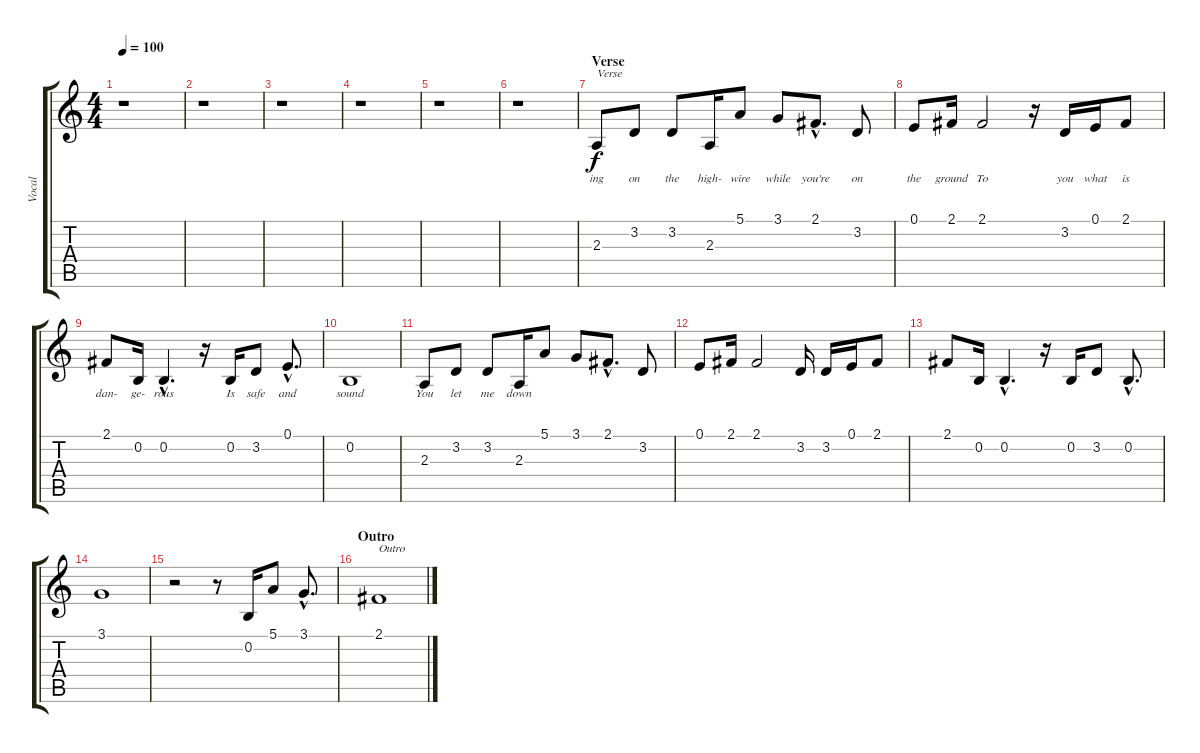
\track ("Vocal" "Vocal") {instrument lead1square}
\staff {score tabs}
\tuning (E4 B3 G3 D3 A2 E2) {hide}
\ts (4 4)
\tempo 100
\clef g2
\ks c
r.1{dy f} |
r.1 |
r.1 |
r.1 |
r.1 |
r.1 |
\section ("" "Verse")
2.3.8{txt "Verse" lyrics (0 "ing") lyrics (1 "") lyrics (2 "") lyrics (3 "") lyrics (4 "")} 3.2.8{lyrics (0 "on") lyrics (1 "") lyrics (2 "") lyrics (3 "") lyrics (4 "")} 3.2.8{lyrics (0 "the") lyrics (1 "") lyrics (2 "") lyrics (3 "") lyrics (4 "")} 2.3.16{lyrics (0 "high-") lyrics (1 "") lyrics (2 "") lyrics (3 "") lyrics (4 "")} 5.1.8{lyrics (0 "wire") lyrics (1 "") lyrics (2 "") lyrics (3 "") lyrics (4 "")} 3.1.8{lyrics (0 "while") lyrics (1 "") lyrics (2 "") lyrics (3 "") lyrics (4 "")} 2.1{hac}.8{d lyrics (0 "you're") lyrics (1 "") lyrics (2 "") lyrics (3 "") lyrics (4 "")} 3.2.8{lyrics (0 "on") lyrics (1 "") lyrics (2 "") lyrics (3 "") lyrics (4 "")} |
0.1.8{lyrics (0 "the") lyrics (1 "") lyrics (2 "") lyrics (3 "") lyrics (4 "")} 2.1.16{lyrics (0 "ground") lyrics (1 "") lyrics (2 "") lyrics (3 "") lyrics (4 "")} 2.1.2{lyrics (0 "To") lyrics (1 "") lyrics (2 "") lyrics (3 "") lyrics (4 "")} r.16 3.2.16{lyrics (0 "you") lyrics (1 "") lyrics (2 "") lyrics (3 "") lyrics (4 "")} 0.1.16{lyrics (0 "what") lyrics (1 "") lyrics (2 "") lyrics (3 "") lyrics (4 "")} 2.1.8{lyrics (0 "is") lyrics (1 "") lyrics (2 "") lyrics (3 "") lyrics (4 "")} |
2.1.8{lyrics (0 "dan-") lyrics (1 "") lyrics (2 "") lyrics (3 "") lyrics (4 "")} 0.2.16{lyrics (0 "ge-") lyrics (1 "") lyrics (2 "") lyrics (3 "") lyrics (4 "")} 0.2{hac}.4{d lyrics (0 "rous") lyrics (1 "") lyrics (2 "") lyrics (3 "") lyrics (4 "")} r.16 0.2.16{lyrics (0 "Is") lyrics (1 "") lyrics (2 "") lyrics (3 "") lyrics (4 "")} 3.2.8{lyrics (0 "safe") lyrics (1 "") lyrics (2 "") lyrics (3 "") lyrics (4 "")} 0.1{hac}.8{d lyrics (0 "and") lyrics (1 "") lyrics (2 "") lyrics (3 "") lyrics (4 "")} |
0.2.1{lyrics (0 "sound") lyrics (1 "") lyrics (2 "") lyrics (3 "") lyrics (4 "")} |
2.3.8{lyrics (0 "You") lyrics (1 "") lyrics (2 "") lyrics (3 "") lyrics (4 "")} 3.2.8{lyrics (0 "let") lyrics (1 "") lyrics (2 "") lyrics (3 "") lyrics (4 "")} 3.2.8{lyrics (0 "me") lyrics (1 "") lyrics (2 "") lyrics (3 "") lyrics (4 "")} 2.3.16{lyrics (0 "down") lyrics (1 "") lyrics (2 "") lyrics (3 "") lyrics (4 "")} 5.1.8 3.1.8 2.1{hac}.8{d} 3.2.8 |
0.1.8 2.1.16 2.1.2 3.2.16 3.2.16 0.1.16 2.1.8 |
2.1.8 0.2.16 0.2{hac}.4{d} r.16 0.2.16 3.2.8 0.2{hac}.8{d} |
3.1.1 |
r.2 r.8 0.2.16 5.1.8 3.1{hac}.8{d} |
\section ("" "Outro")
2.1.1{txt "Outro"}
